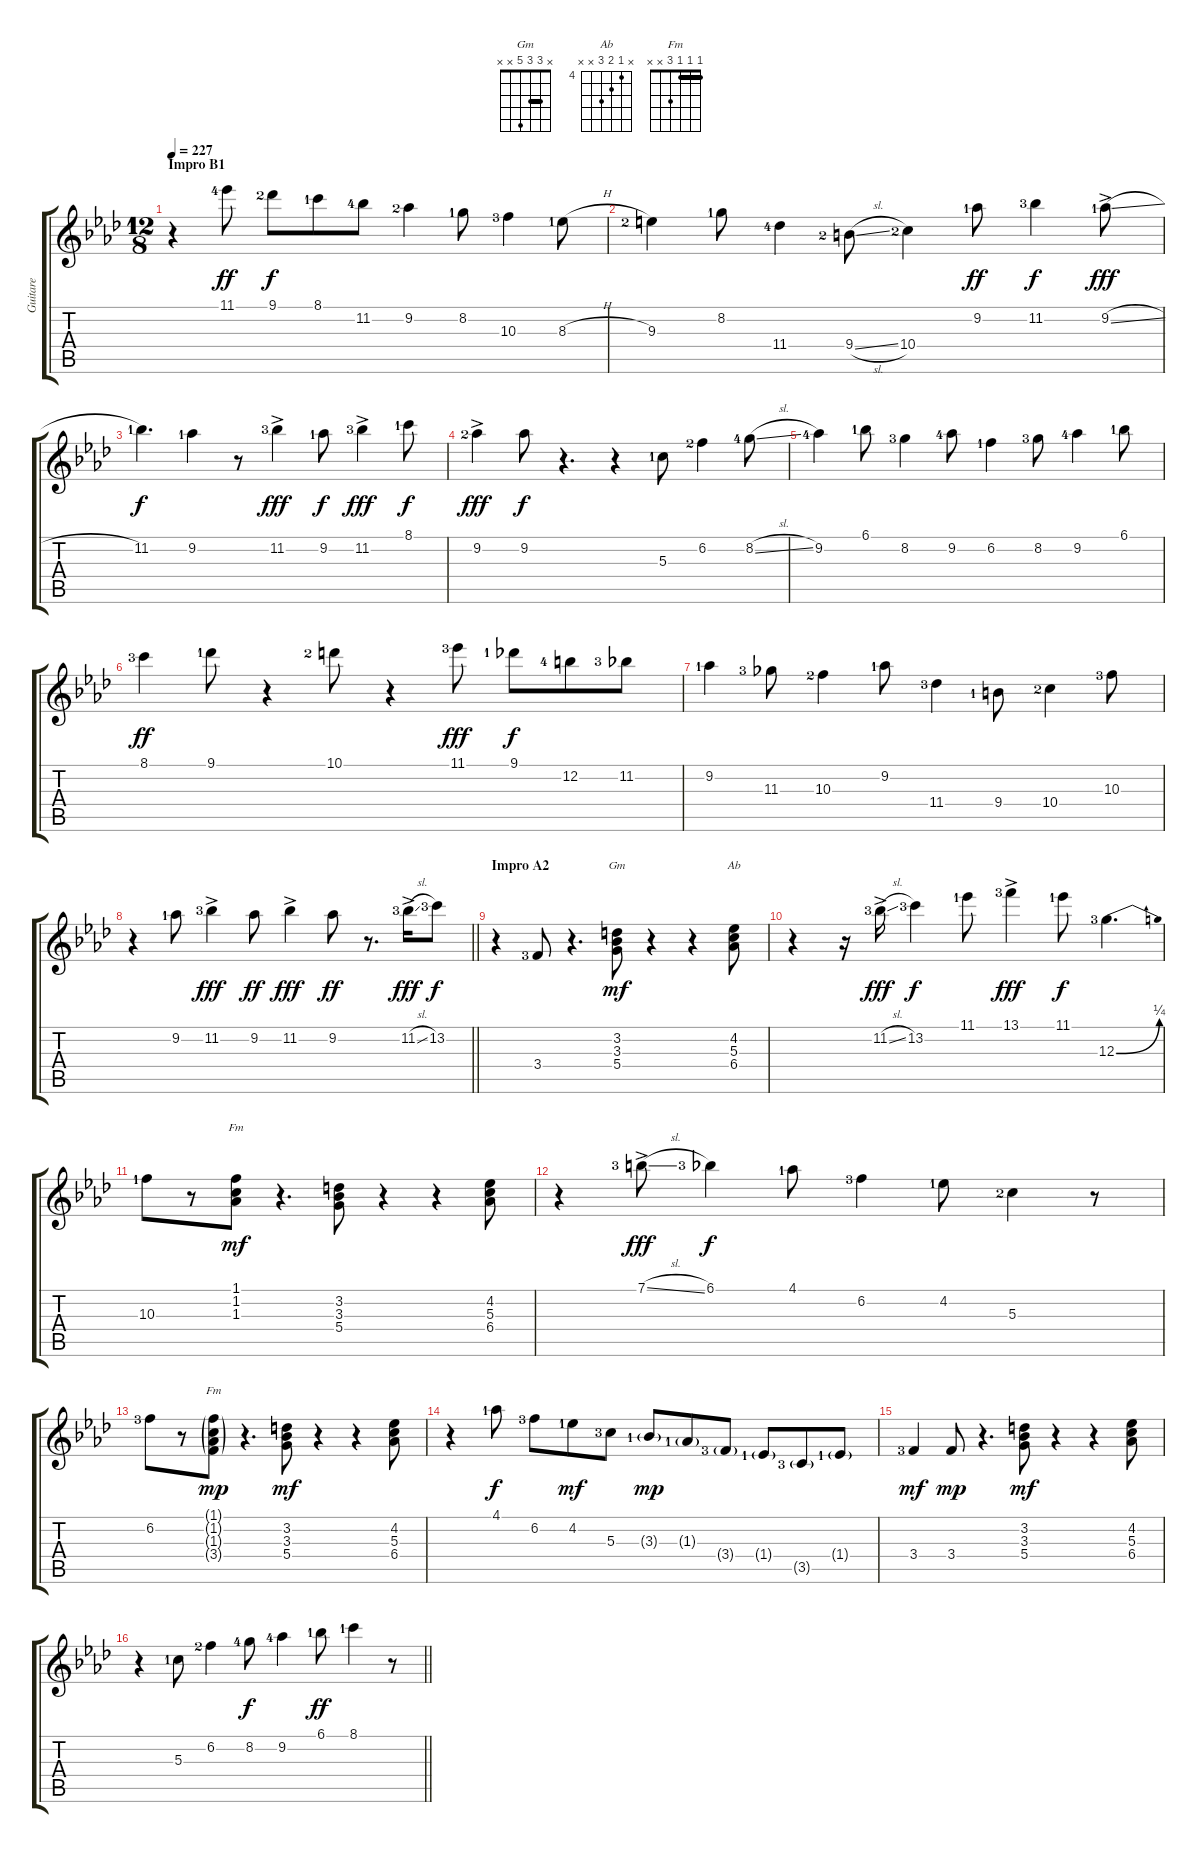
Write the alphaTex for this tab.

\track ("Guitare" "Guitare") {instrument electricguitarjazz}
\staff {score tabs}
\tuning (E4 B3 G3 D3 A2 E2) {hide}
\chord ("Gm" x 3 3 5 x x) {barre 3}
\chord ("Ab" x 4 5 6 x x) {firstfret 4}
\chord ("Fm" 1 1 1 x x x) {barre 1}
\chord ("Fm" 1 1 1 3 x x) {barre 1}
\ts (12 8)
\section ("" "Impro B1")
\tempo 227
\clef g2
\ks fminor
r.4{dy f volume 11 balance 4 instrument electricguitarjazz} 11.1{lf 5}.8{dy ff} 9.1{lf 3}.8{dy f} 8.1{lf 2}.8 11.2{lf 5}.8 9.2{lf 3}.4 8.2{lf 2}.8 10.3{lf 4}.4 8.3{h lf 2}.8 |
9.3{lf 3}.4 8.2{lf 2}.8 11.4{lf 5}.4 9.4{sl lf 3}.8 10.4{lf 3}.4 9.2{lf 2}.8{dy ff} 11.2{lf 4}.4{dy f} 9.2{sl ac lf 2}.8{dy fff} |
11.2{lf 2}.4{d dy f} 9.2{lf 2}.4 r.8 11.2{ac lf 4}.4{dy fff} 9.2{lf 2}.8{dy f} 11.2{ac lf 4}.4{dy fff} 8.1{lf 2}.8{dy f} |
9.2{ac lf 3}.4{dy fff} 9.2.8{dy f} r.4{d} r.4 5.3{lf 2}.8 6.2{lf 3}.4 8.2{sl lf 5}.8 |
9.2{lf 5}.4 6.1{lf 2}.8 8.2{lf 4}.4 9.2{lf 5}.8 6.2{lf 2}.4 8.2{lf 4}.8 9.2{lf 5}.4 6.1{lf 2}.8 |
8.1{lf 4}.4{dy ff} 9.1{lf 2}.8 r.4 10.1{lf 3}.8 r.4 11.1{lf 4}.8{dy fff} 9.1{lf 2}.8{dy f} 12.2{lf 5}.8 11.2{lf 4}.8 |
9.2{lf 2}.4 11.3{lf 4}.8 10.3{lf 3}.4 9.2{lf 2}.8 11.4{lf 4}.4 9.4{lf 2}.8 10.4{lf 3}.4 10.3{lf 4}.8 |
\barLineRight lightlight
r.4 9.2{lf 2}.8 11.2{ac lf 4}.4{dy fff} 9.2.8{dy ff} 11.2{ac}.4{dy fff} 9.2.8{dy ff} r.8{d} 11.2{sl ac lf 4}.16{dy fff} 13.2{lf 4}.8{dy f} |
\section ("" "Impro A2")
r.4{volume 12 balance 4 instrument electricguitarjazz} 3.4{lf 4}.8 r.4{d} (3.2 3.3 5.4).8{ch "Gm" dy mf} r.4 r.4 (4.2 5.3 6.4).8{ch "Ab"} |
r.4 r.16 11.2{sl ac lf 4}.16{dy fff} 13.2{lf 4}.4{dy f} 11.1{lf 2}.8 13.1{ac lf 4}.4{dy fff} 11.1{lf 2}.8{dy f} 12.3{be (bend 0 0 60 1) lf 4}.4{d} |
10.3{lf 2}.8 r.8 (1.1 1.2 1.3).8{ch "Fm" dy mf} r.4{d} (3.2 3.3 5.4).8 r.4 r.4 (4.2 5.3 6.4).8 |
r.4 7.1{sl ac lf 4}.8{dy fff} 6.1{lf 4}.4{dy f} 4.1{lf 2}.8 6.2{lf 4}.4 4.2{lf 2}.8 5.3{lf 3}.4 r.8 |
6.2{lf 4}.8 r.8 (1.1{g} 1.2{g} 1.3{g} 3.4{g}).8{ch "Fm" dy mp} r.4{d} (3.2 3.3 5.4).8{dy mf} r.4 r.4 (4.2 5.3 6.4).8 |
r.4 4.1{lf 2}.8{dy f} 6.2{lf 4}.8 4.2{lf 2}.8{dy mf} 5.3{lf 4}.8 3.3{g lf 2}.8{dy mp} 1.3{g lf 2}.8 3.4{g lf 4}.8 1.4{g lf 2}.8 3.5{g lf 4}.8 1.4{g lf 2}.8 |
3.4{lf 4}.4{dy mf} 3.4.8{dy mp} r.4{d} (3.2 3.3 5.4).8{dy mf} r.4 r.4 (4.2 5.3 6.4).8 |
\barLineRight lightlight
r.4 5.3{lf 2}.8 6.2{lf 3}.4 8.2{lf 5}.8{dy f} 9.2{lf 5}.4 6.1{lf 2}.8{dy ff} 8.1{lf 2}.4 r.8
